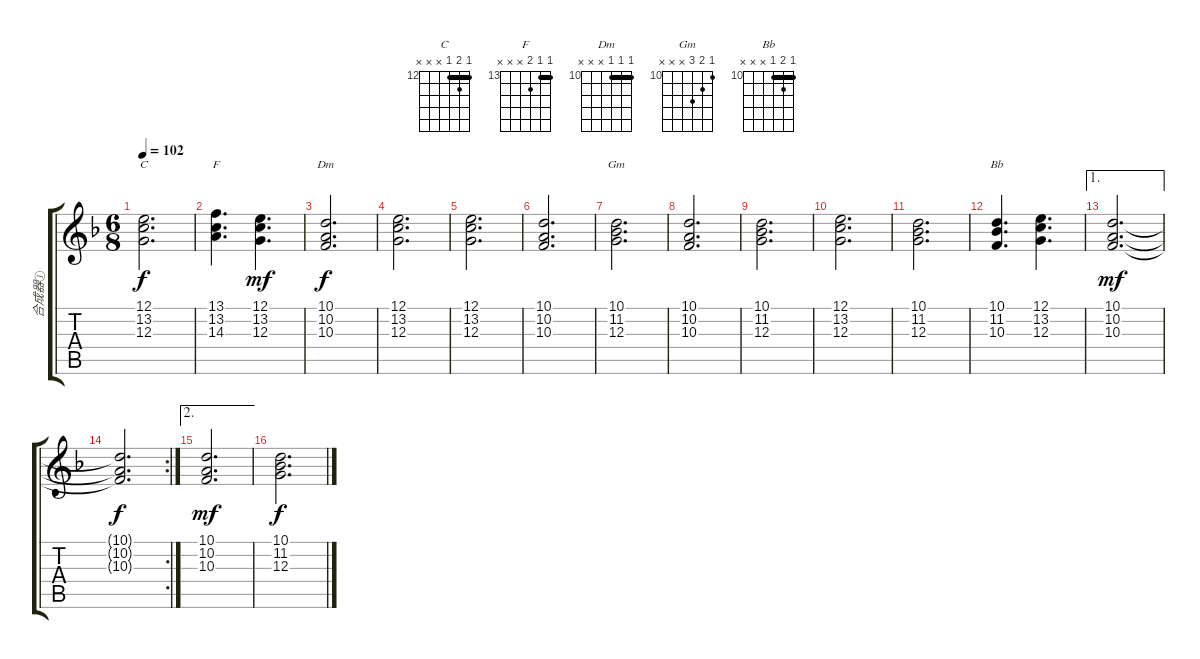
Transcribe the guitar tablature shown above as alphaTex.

\track ("合成器①" "合成器①") {instrument stringensemble2}
\staff {score tabs}
\tuning (E4 B3 G3 D3 A2 E2) {hide}
\chord ("C" 12 13 12 x x x) {firstfret 12 barre 12}
\chord ("F" 13 13 14 x x x) {firstfret 13 barre 13}
\chord ("Dm" 10 10 10 x x x) {firstfret 10 barre 10}
\chord ("Gm" 10 11 12 x x x) {firstfret 10}
\chord ("Bb" 10 11 10 x x x) {firstfret 10 barre 10}
\ts (6 8)
\tempo 102
\clef g2
\ks f
(12.1 13.2 12.3).2{d ch "C" dy f} |
(13.1 13.2 14.3).4{d ch "F"} (12.1 13.2 12.3).4{d dy mf} |
(10.1 10.2 10.3).2{d ch "Dm" dy f} |
(12.1 13.2 12.3).2{d} |
(12.1 13.2 12.3).2{d} |
(10.1 10.2 10.3).2{d} |
(10.1 11.2 12.3).2{d ch "Gm"} |
(10.1 10.2 10.3).2{d} |
(10.1 11.2 12.3).2{d} |
(12.1 13.2 12.3).2{d} |
(10.1 11.2 12.3).2{d} |
(10.1 11.2 10.3).4{d ch "Bb"} (12.1 13.2 12.3).4{d} |
\ae 1
(10.1 10.2 10.3).2{d dy mf} |
\rc 2
(10.1{t} 10.2{t} 10.3{t}).2{d dy f} |
\ae 2
(10.1 10.2 10.3).2{d dy mf} |
(10.1 11.2 12.3).2{d dy f}
